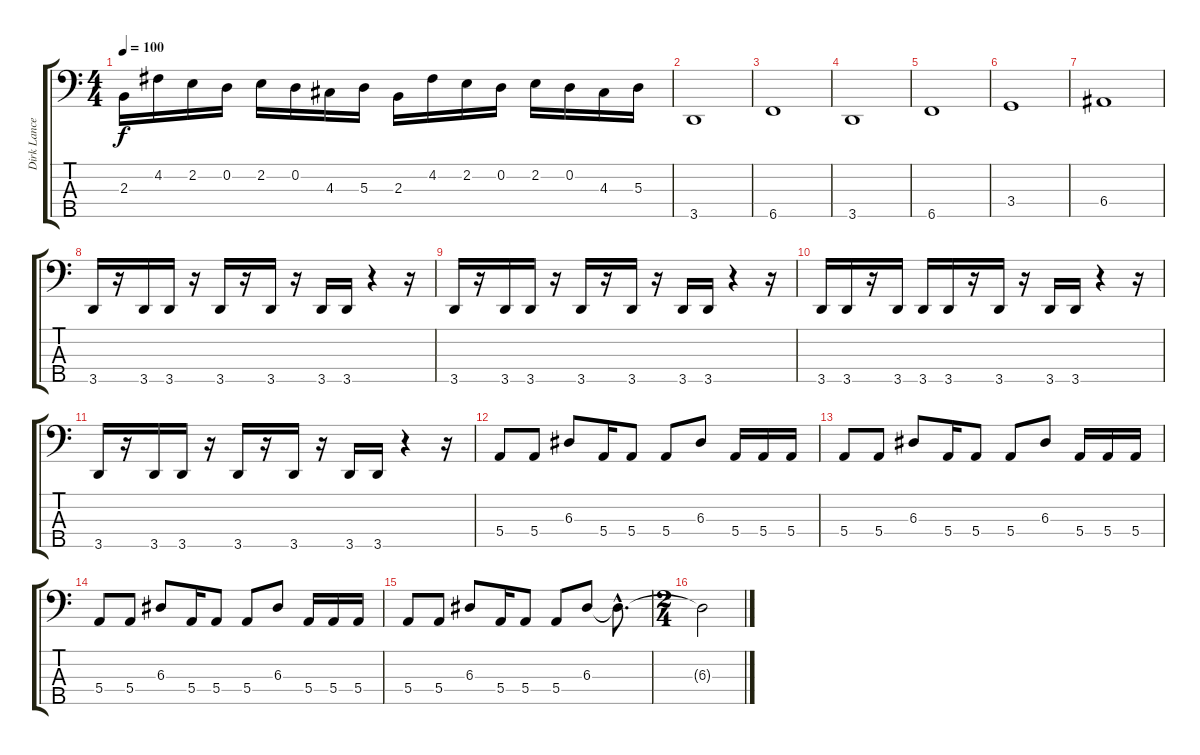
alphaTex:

\track ("Dirk Lance" "Dirk Lance") {instrument electricbassfinger}
\staff {score tabs}
\tuning (G2 D2 A1 E1 B0) {hide}
\ts (4 4)
\tempo 100
\clef f4
\ks c
2.3.16{dy f} 4.2.16 2.2.16 0.2.16 2.2.16 0.2.16 4.3.16 5.3.16 2.3.16 4.2.16 2.2.16 0.2.16 2.2.16 0.2.16 4.3.16 5.3.16 |
3.5.1 |
6.5.1 |
3.5.1 |
6.5.1 |
3.4.1 |
6.4.1 |
3.5.16 r.16 3.5.16 3.5.16 r.16 3.5.16 r.16 3.5.16 r.16 3.5.16 3.5.16 r.4 r.16 |
3.5.16 r.16 3.5.16 3.5.16 r.16 3.5.16 r.16 3.5.16 r.16 3.5.16 3.5.16 r.4 r.16 |
3.5.16 3.5.16 r.16 3.5.16 3.5.16 3.5.16 r.16 3.5.16 r.16 3.5.16 3.5.16 r.4 r.16 |
3.5.16 r.16 3.5.16 3.5.16 r.16 3.5.16 r.16 3.5.16 r.16 3.5.16 3.5.16 r.4 r.16 |
5.4.8 5.4.8 6.3.8 5.4.16 5.4.8 5.4.8 6.3.8 5.4.16 5.4.16 5.4.16 |
5.4.8 5.4.8 6.3.8 5.4.16 5.4.8 5.4.8 6.3.8 5.4.16 5.4.16 5.4.16 |
5.4.8 5.4.8 6.3.8 5.4.16 5.4.8 5.4.8 6.3.8 5.4.16 5.4.16 5.4.16 |
5.4.8 5.4.8 6.3.8 5.4.16 5.4.8 5.4.8 6.3.8 6.3{hac t}.8{d} |
\ts (2 4)
6.3{t}.2
